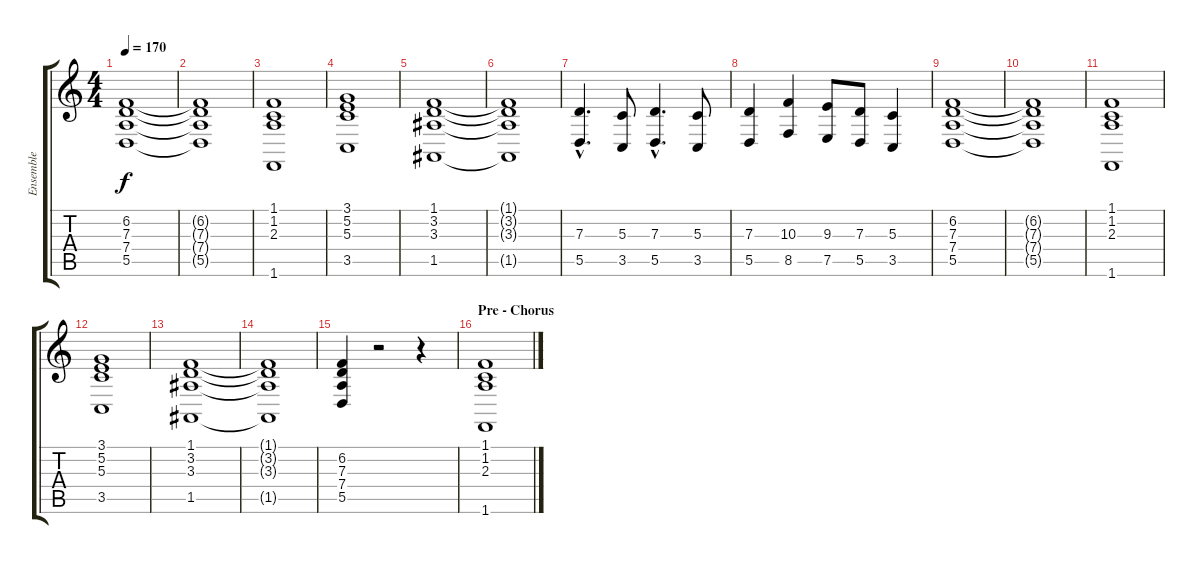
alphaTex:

\track ("Ensemble" "Ensemble") {instrument stringensemble1}
\staff {score tabs}
\tuning (E4 B3 G3 D3 A2 E2) {hide}
\ts (4 4)
\tempo 170
\clef g2
\ks c
(6.2 7.3 7.4 5.5).1{dy f} |
(6.2{t} 7.3{t} 7.4{t} 5.5{t}).1 |
(1.1 1.2 2.3 1.6).1 |
(3.1 5.2 5.3 3.5).1 |
(1.1 3.2 3.3 1.5).1 |
(1.1{t} 3.2{t} 3.3{t} 1.5{t}).1 |
(7.3{hac} 5.5{hac}).4{d} (5.3 3.5).8 (7.3{hac} 5.5{hac}).4{d} (5.3 3.5).8 |
(7.3 5.5).4 (10.3 8.5).4 (9.3 7.5).8 (7.3 5.5).8 (5.3 3.5).4 |
(6.2 7.3 7.4 5.5).1 |
(6.2{t} 7.3{t} 7.4{t} 5.5{t}).1 |
(1.1 1.2 2.3 1.6).1 |
(3.1 5.2 5.3 3.5).1 |
(1.1 3.2 3.3 1.5).1 |
(1.1{t} 3.2{t} 3.3{t} 1.5{t}).1 |
(6.2 7.3 7.4 5.5).4 r.2 r.4 |
\section ("" "Pre - Chorus")
(1.1 1.2 2.3 1.6).1
